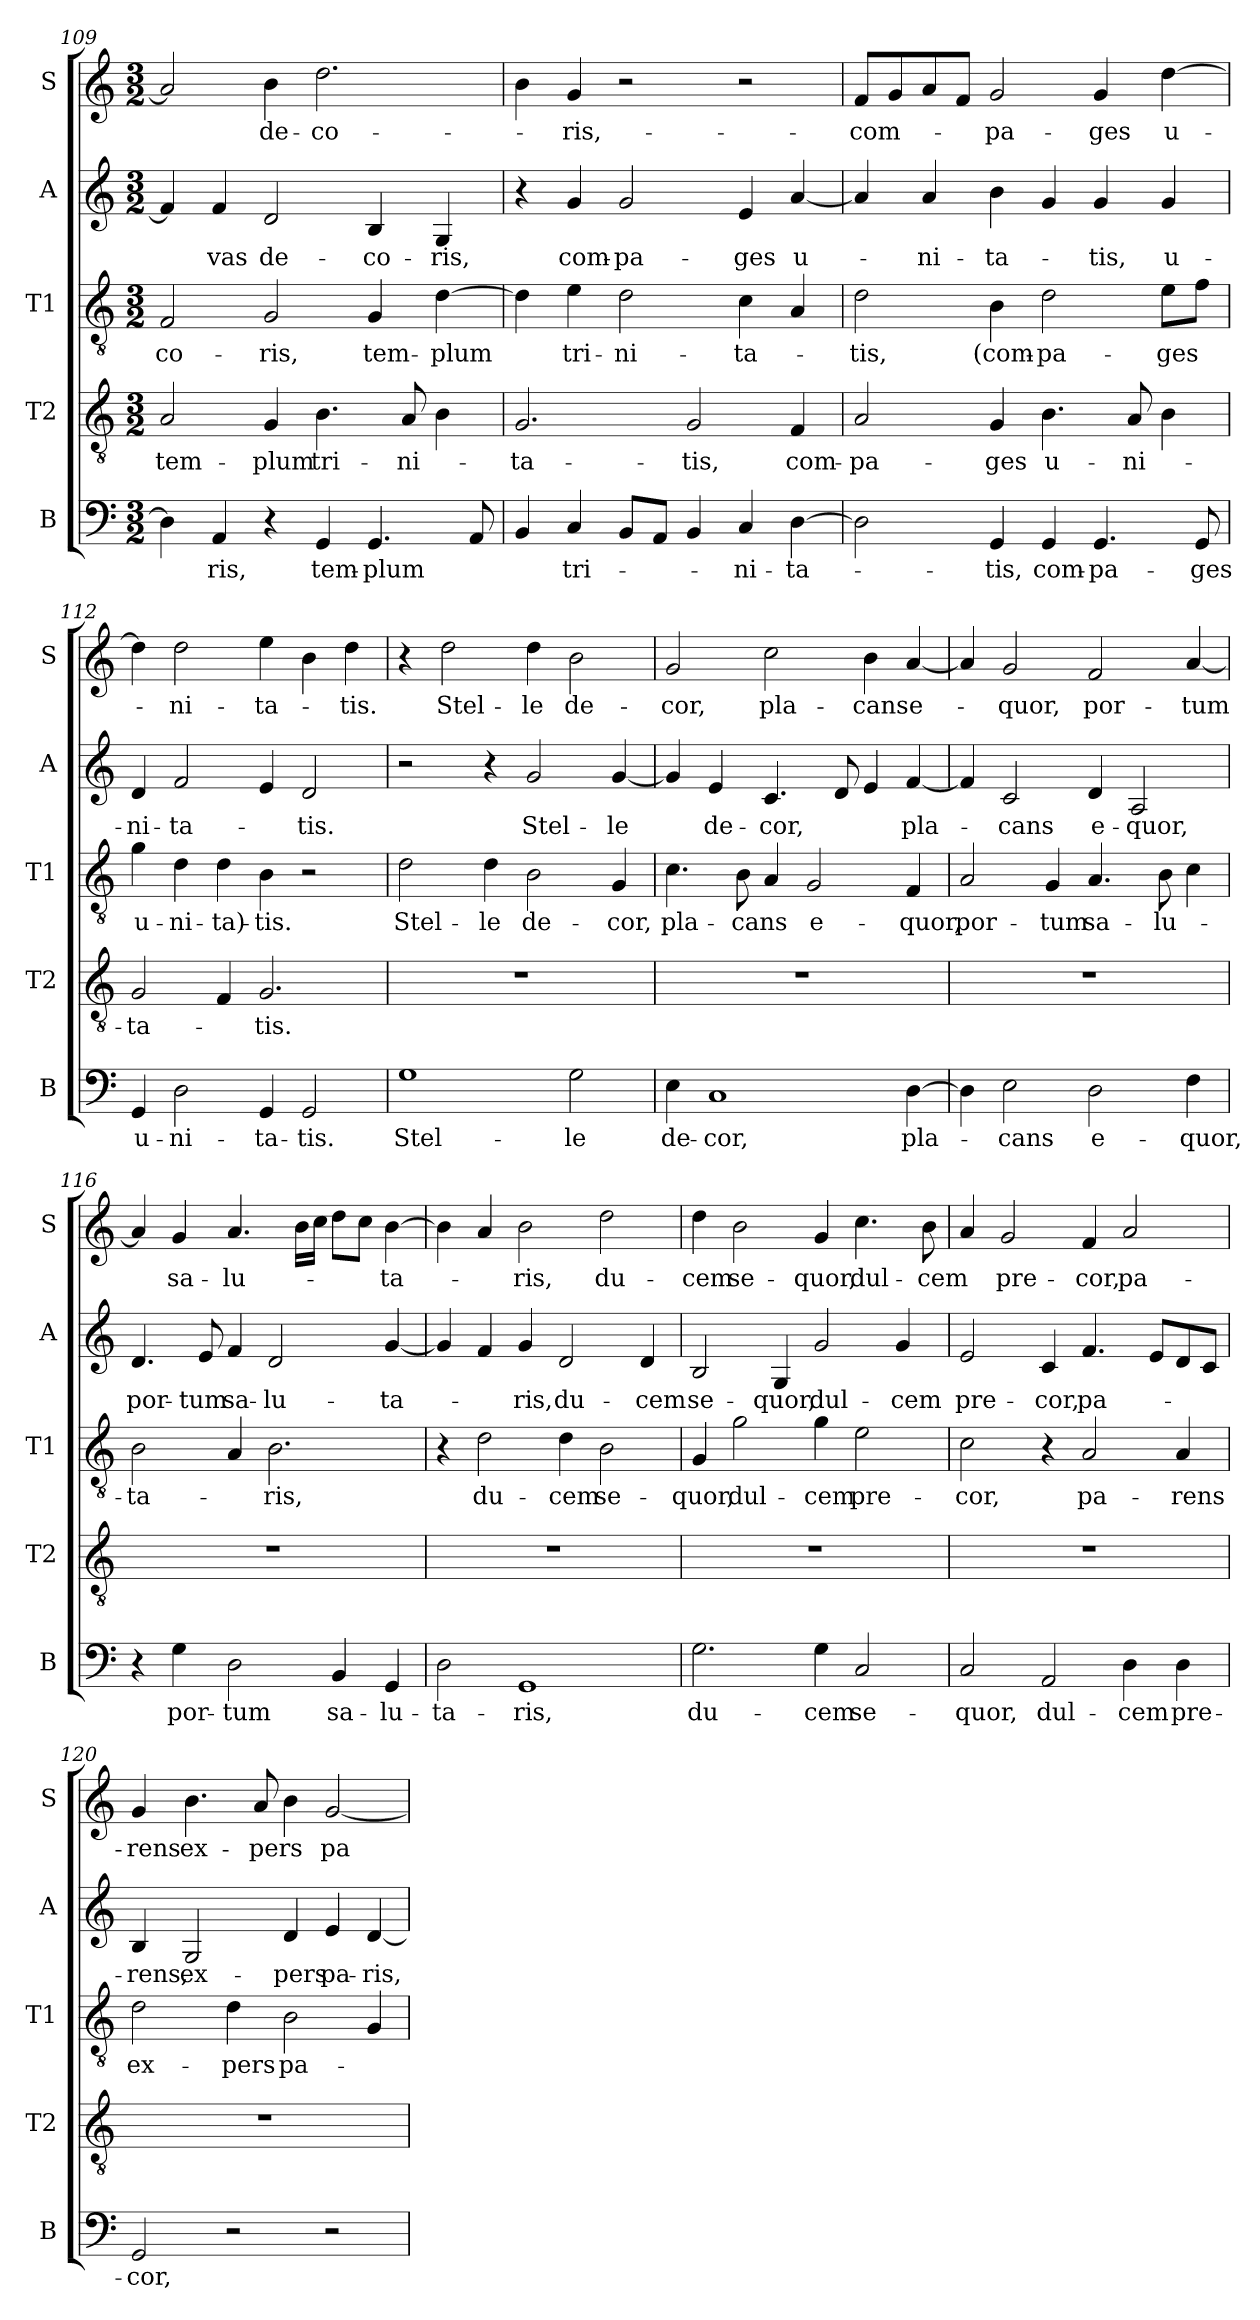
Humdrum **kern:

**kern	**text	**kern	**text	**kern	**text	**kern	**text	**kern	**text
*part5	*part5	*part4	*part4	*part3	*part3	*part2	*part2	*part1	*part1
*staff5	*staff5	*staff4	*staff4	*staff3	*staff3	*staff2	*staff2	*staff1	*staff1
*I"B	*	*I"T2	*	*I"T1	*	*I"A	*	*I"S	*
*I'B	*	*I'T2	*	*I'T1	*	*I'A	*	*I'S	*
*clefF4	*	*clefGv2	*	*clefGv2	*	*clefG2	*	*clefG2	*
*k[]	*	*k[]	*	*k[]	*	*k[]	*	*k[]	*
*M3/2	*	*M3/2	*	*M3/2	*	*M3/2	*	*M3/2	*
=109	=109	=109	=109	=109	=109	=109	=109	=109	=109
4D\]	.	2A/	tem-	2F/	-co-	4f/]	.	2a/]	.
4AA/	-ris,	.	.	.	.	4f/	vas	.	.
4r	.	4G/	-plum	2G/	-ris,	2d/	de-	4b\	de-
4GG/	tem-	4.B\	tri-	.	.	.	.	2.dd\	-co-
4.GG/	-plum	.	.	4G/	tem-	4B/	-co-	.	.
.	.	8A/	ni-	.	.	.	.	.	.
.	.	4B\	.	[4d\	plum	4G/	-ris,	.	.
8AA/	.	.	.	.	.	.	.	.	.
=110	=110	=110	=110	=110	=110	=110	=110	=110	=110
4BB/	.	2.G/	-ta-	4d\]	.	4r	.	4b\	.
4C/	tri-	.	.	4e\	tri-	4g/	com-	4g/	-ris,-
8BB/L	.	.	.	2d\	-ni-	2g/	-pa-	2r	.
8AA/J	.	.	.	.	.	.	.	.	.
4BB/	.	2G/	-tis,	.	.	.	.	.	.
4C/	-ni-	.	.	4c\	-ta-	4e/	-ges	2r	.
[4D\	-ta-	4F/	com-	4A/	.	[4a/	u-	.	.
=111	=111	=111	=111	=111	=111	=111	=111	=111	=111
2D\]	.	2A/	-pa-	2d\	-tis,	4a/]	.	8f/L	com-
.	.	.	.	.	.	.	.	8g/	.
.	.	.	.	.	.	4a/	ni-	8a/	.
.	.	.	.	.	.	.	.	8f/J	.
4GG/	-tis,	4G/	-ges	4B\	(com-	4b\	-ta-	2g/	-pa-
4GG/	com-	4.B\	u-	2d\	-pa-	4g/	.	.	.
4.GG/	-pa-	.	.	.	.	4g/	-tis,	4g/	-ges
.	.	8A/	ni-	.	.	.	.	.	.
.	.	4B\	.	8e\L	-ges	4g/	u-	[4dd\	u-
8GG/	-ges	.	.	8f\J	.	.	.	.	.
=112	=112	=112	=112	=112	=112	=112	=112	=112	=112
4GG/	u-	2G/	-ta-	4g\	u-	4d/	-ni-	4dd\]	.
2D\	-ni-	.	.	4d\	-ni-	2f/	-ta-	2dd\	-ni-
.	.	4F/	.	4d\	-ta)-	.	.	.	.
4GG/	-ta-	2.G/	-tis.	4B\	-tis.	4e/	.	4ee\	-ta-
2GG/	-tis.	.	.	2r	.	2d/	-tis.	4b\	.
.	.	.	.	.	.	.	.	4dd\	-tis.
=113	=113	=113	=113	=113	=113	=113	=113	=113	=113
1G	Stel-	1.r	.	2d\	Stel-	2r	.	4r	.
.	.	.	.	.	.	.	.	2dd\	Stel-
.	.	.	.	4d\	-le	4r	.	.	.
.	.	.	.	2B\	de-	2g/	Stel-	4dd\	-le
2G\	-le	.	.	.	.	.	.	2b\	de-
.	.	.	.	4G/	-cor,	[4g/	-le	.	.
=114	=114	=114	=114	=114	=114	=114	=114	=114	=114
4E\	de-	1.r	.	4.c\	pla-	4g/]	.	2g/	-cor,
1C	-cor,	.	.	.	.	4e/	de-	.	.
.	.	.	.	8B\	cans	.	.	.	.
.	.	.	.	4A/	.	4.c/	-cor,	2cc\	pla-
.	.	.	.	2G/	e-	.	.	.	.
.	.	.	.	.	.	8d/	.	.	.
.	.	.	.	.	.	4e/	.	4b\	-cans
[4D\	pla-	.	.	4F/	-quor,	[4f/	pla-	[4a/	e-
=115	=115	=115	=115	=115	=115	=115	=115	=115	=115
4D\]	.	1.r	.	2A/	por-	4f/]	.	4a/]	.
2E\	-cans	.	.	.	.	2c/	-cans	2g/	-quor,
.	.	.	.	4G/	-tum	.	.	.	.
2D\	e-	.	.	4.A/	sa-	4d/	e-	2f/	por-
.	.	.	.	.	.	2A/	-quor,	.	.
.	.	.	.	8B\	-lu-	.	.	.	.
4F\	-quor,	.	.	4c\	.	.	.	[4a/	-tum
=116	=116	=116	=116	=116	=116	=116	=116	=116	=116
4r	.	1.r	.	2B\	-ta-	4.d/	por-	4a/]	.
4G\	por-	.	.	.	.	.	.	4g/	sa-
.	.	.	.	.	.	8e/	tum	.	.
2D\	-tum	.	.	4A/	.	4f/	sa-	4.a/	lu-
.	.	.	.	2.B\	-ris,	2d/	-lu-	.	.
.	.	.	.	.	.	.	.	16b\LL	.
.	.	.	.	.	.	.	.	16cc\JJ	.
4BB/	sa-	.	.	.	.	.	.	8dd\L	.
.	.	.	.	.	.	.	.	8cc\J	.
4GG/	-lu-	.	.	.	.	[4g/	-ta-	[4b\	-ta-
=117	=117	=117	=117	=117	=117	=117	=117	=117	=117
2D\	-ta-	1.r	.	4r	.	4g/]	.	4b\]	.
.	.	.	.	2d\	du-	4f/	.	4a/	.
1GG	-ris,	.	.	.	.	4g/	-ris,	2b\	-ris,
.	.	.	.	4d\	-cem	2d/	du-	.	.
.	.	.	.	2B\	se-	.	.	2dd\	du-
.	.	.	.	.	.	4d/	-cem	.	.
=118	=118	=118	=118	=118	=118	=118	=118	=118	=118
2.G\	du-	1.r	.	4G/	-quor,	2B/	se-	4dd\	-cem
.	.	.	.	2g\	dul-	.	.	2b\	se-
.	.	.	.	.	.	4G/	-quor,	.	.
4G\	-cem	.	.	4g\	-cem	2g/	dul-	4g/	-quor,
2C/	se-	.	.	2e\	pre-	.	.	4.cc\	dul-
.	.	.	.	.	.	4g/	-cem	.	.
.	.	.	.	.	.	.	.	8b\	cem
=119	=119	=119	=119	=119	=119	=119	=119	=119	=119
2C/	-quor,	1.r	.	2c\	-cor,	2e/	pre-	4a/	.
.	.	.	.	.	.	.	.	2g/	pre-
2AA/	dul-	.	.	4r	.	4c/	-cor,	.	.
.	.	.	.	2A/	pa-	4.f/	pa-	4f/	-cor,
4D\	-cem	.	.	.	.	.	.	2a/	pa-
.	.	.	.	.	.	8e/L	.	.	.
4D\	pre-	.	.	4A/	-rens	8d/	.	.	.
.	.	.	.	.	.	8c/J	.	.	.
=120	=120	=120	=120	=120	=120	=120	=120	=120	=120
2GG/	-cor,	1.r	.	2d\	ex-	4B/	rens,	4g/	-rens
.	.	.	.	.	.	2G/	ex-	4.b\	ex-
2r	.	.	.	4d\	-pers	.	.	.	.
.	.	.	.	.	.	.	.	8a/	-pers
.	.	.	.	2B\	pa-	4d/	-pers	4b\	.
2r	.	.	.	.	.	4e/	pa-	[2g/	pa-
.	.	.	.	4G/	.	[4d/	-ris,	.	.
=	=	=	=	=	=	=	=	=	=
*-	*-	*-	*-	*-	*-	*-	*-	*-	*-
